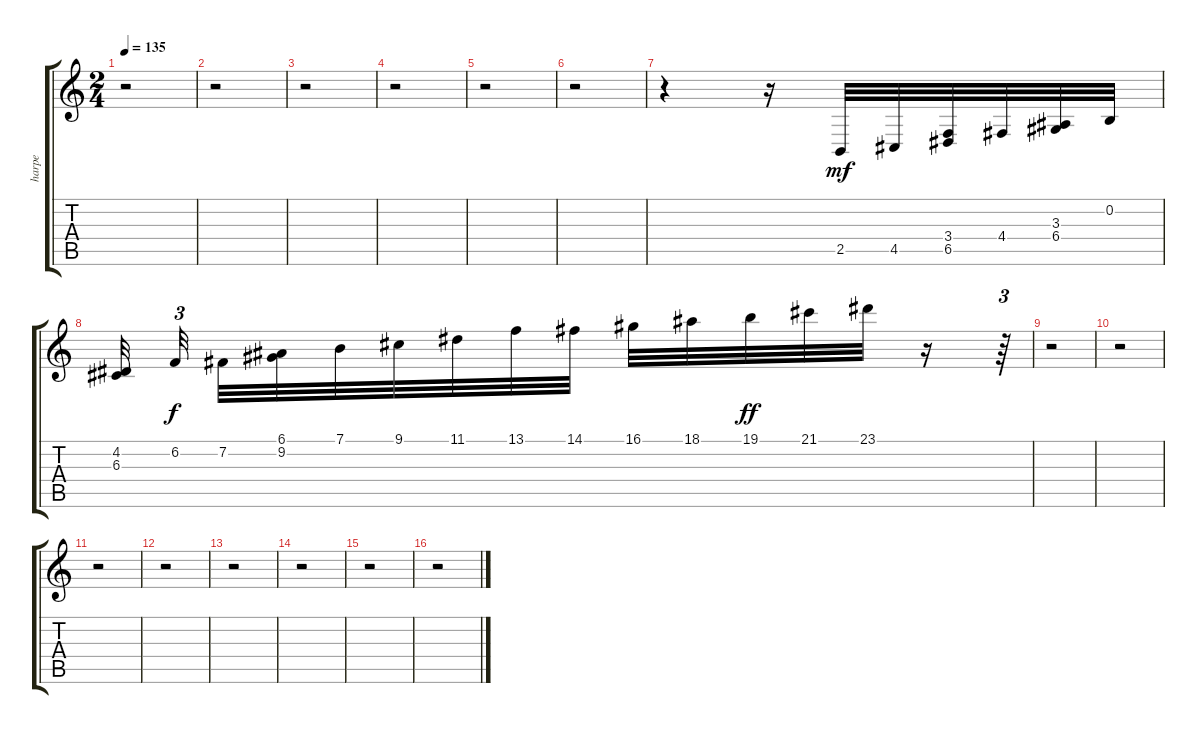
\track ("harpe" "harpe") {instrument orchestralharp}
\staff {score tabs}
\tuning (E4 B3 G3 D3 A2 E2) {hide}
\ts (2 4)
\tempo 135
\clef g2
\ks c
r.2{dy mf} |
r.2 |
r.2 |
r.2 |
r.2 |
r.2 |
r.4 r.16 2.5.32 4.5.32 (3.4 6.5).32 4.4.32 (3.3 6.4).32 0.2.32 |
(4.2 6.3).32{beam splitsecondary} 6.2.32{tu (3 2) dy f beam splitsecondary} 7.2.32 (6.1 9.2).32 7.1.32 9.1.32 11.1.32 13.1.32 14.1.32 16.1.32 18.1.32 19.1.32{dy ff} 21.1.32 23.1.32 r.16 r.64{tu (3 2)} |
r.2 |
r.2 |
r.2 |
r.2 |
r.2 |
r.2 |
r.2 |
r.2
